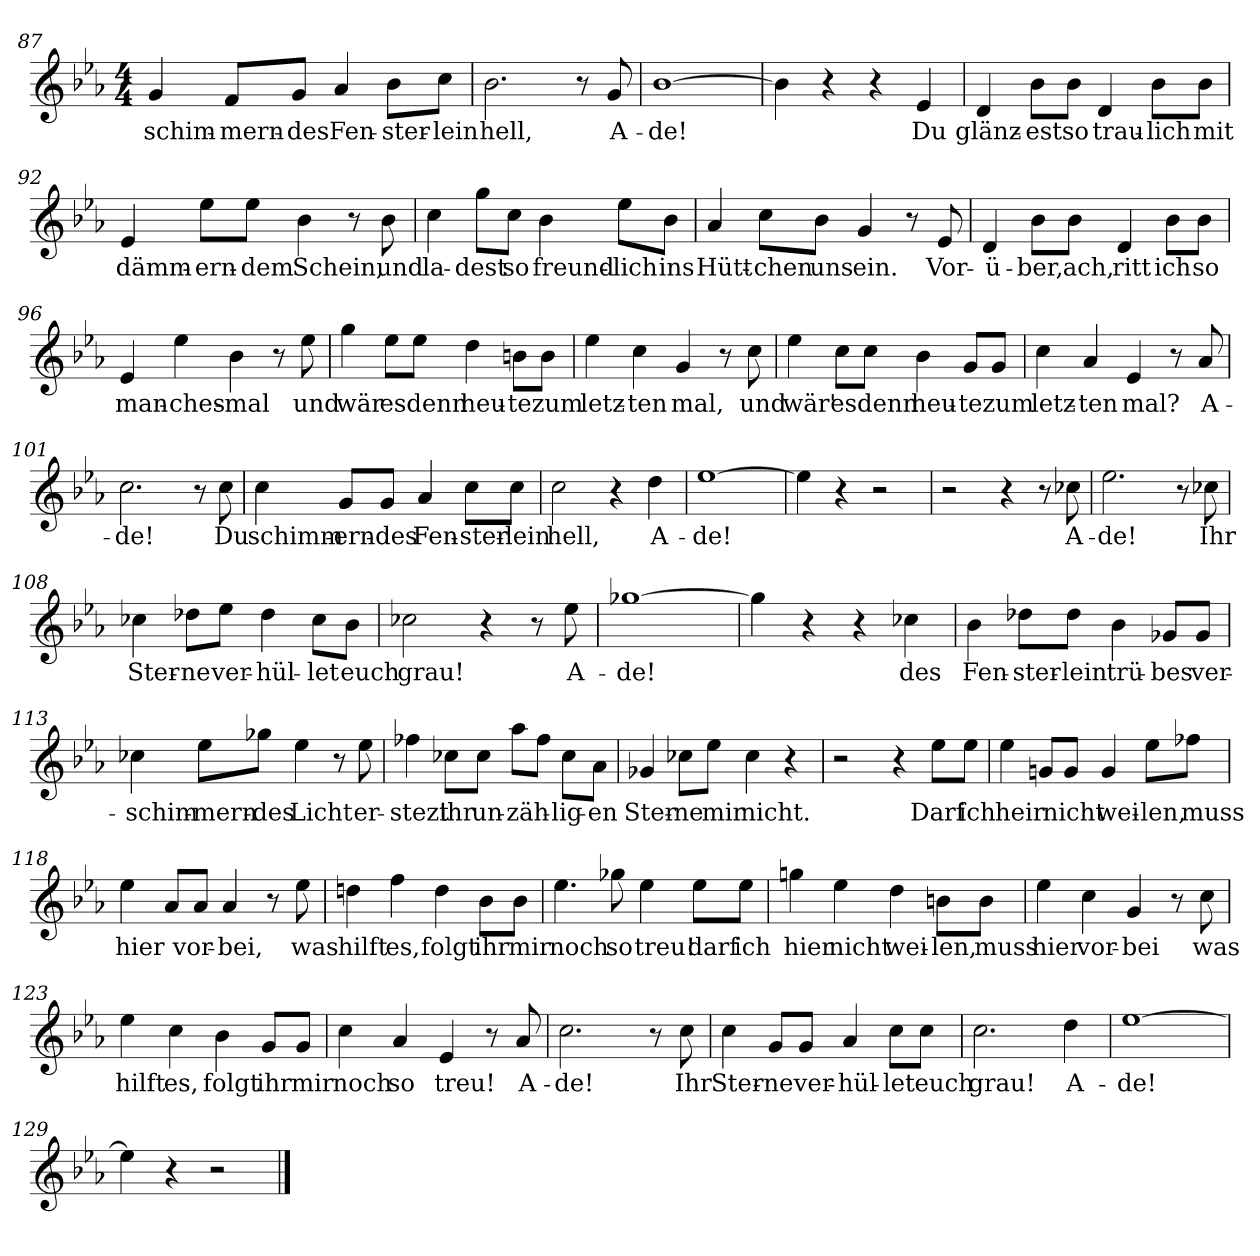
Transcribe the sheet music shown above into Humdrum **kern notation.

**kern	**text
*part1	*part1
*staff1	*staff1
*clefG2	*
*k[b-e-a-]	*
*M4/4	*
=87	=87
!	!LO:LY:b
4g/	schim-
!	!LO:LY:b
8f/L	-mern-
!	!LO:LY:b
8g/J	-des
!	!LO:LY:b
4a-/	Fen-
!	!LO:LY:b
8b-\L	-ster-
!	!LO:LY:b
8cc\J	-lein
=88	=88
!	!LO:LY:b
2.b-\	hell,
8r	.
!	!LO:LY:b
8g/	A-
=89	=89
!	!LO:LY:b
[1b-	-de!
!!LO:LB:g=z
=90	=90
4b-\]	.
4r	.
4r	.
!	!LO:LY:b
4e-/	Du
=91	=91
!	!LO:LY:b
4d/	glänz-
!	!LO:LY:b
8b-\L	-est
!	!LO:LY:b
8b-\J	so
!	!LO:LY:b
4d/	trau-
!	!LO:LY:b
8b-\L	-lich
!	!LO:LY:b
8b-\J	mit
=92	=92
!	!LO:LY:b
4e-/	dämm-
!	!LO:LY:b
8ee-\L	-ern-
!	!LO:LY:b
8ee-\J	-dem
!	!LO:LY:b
4b-\	Schein,
8r	.
!	!LO:LY:b
8b-\	und
=93	=93
!	!LO:LY:b
4cc\	la-
!	!LO:LY:b
8gg\L	-dest
!	!LO:LY:b
8cc\J	so
!	!LO:LY:b
4b-\	freund-
!	!LO:LY:b
8ee-\L	-lich
!	!LO:LY:b
8b-\J	ins
=94	=94
!	!LO:LY:b
4a-/	Hütt-
!	!LO:LY:b
8cc\L	-chen
!	!LO:LY:b
8b-\J	uns
!	!LO:LY:b
4g/	ein.
8r	.
!	!LO:LY:b
8e-/	Vor-
!!LO:LB:g=z
=95	=95
!	!LO:LY:b
4d/	-ü-
!	!LO:LY:b
8b-\L	-ber,
!	!LO:LY:b
8b-\J	ach,
!	!LO:LY:b
4d/	ritt
!	!LO:LY:b
8b-\L	ich
!	!LO:LY:b
8b-\J	so
=96	=96
!	!LO:LY:b
4e-/	man-
!	!LO:LY:b
4ee-\	-ches-
!	!LO:LY:b
4b-\	-mal
8r	.
!	!LO:LY:b
8ee-\	und
=97	=97
!	!LO:LY:b
4gg\	wär
!	!LO:LY:b
8ee-\L	es
!	!LO:LY:b
8ee-\J	denn
!	!LO:LY:b
4dd\	heu-
!	!LO:LY:b
8bn\L	-te
!	!LO:LY:b
8b\J	zum
=98	=98
!	!LO:LY:b
4ee-\	letz-
!	!LO:LY:b
4cc\	-ten
!	!LO:LY:b
4g/	mal,
8r	.
!	!LO:LY:b
8cc\	und
=99	=99
!	!LO:LY:b
4ee-\	wär'
!	!LO:LY:b
8cc\L	es
!	!LO:LY:b
8cc\J	denn
!	!LO:LY:b
4b-\	heu-
!	!LO:LY:b
8g/L	-te
!	!LO:LY:b
8g/J	zum
!!LO:LB:g=z
=100	=100
!	!LO:LY:b
4cc\	letz-
!	!LO:LY:b
4a-/	-ten
!	!LO:LY:b
4e-/	mal?
8r	.
!	!LO:LY:b
8a-/	A-
=101	=101
!	!LO:LY:b
2.cc\	-de!
8r	.
!	!LO:LY:b
8cc\	Du
=102	=102
!	!LO:LY:b
4cc\	schimm-
!	!LO:LY:b
8g/L	-ern-
!	!LO:LY:b
8g/J	-des
!	!LO:LY:b
4a-/	Fen-
!	!LO:LY:b
8cc\L	-ster-
!	!LO:LY:b
8cc\J	-lein
=103	=103
!	!LO:LY:b
2cc\	hell,
4r	.
!	!LO:LY:b
4dd\	A-
=104	=104
!	!LO:LY:b
[1ee-	-de!
=105	=105
4ee-\]	.
4r	.
2r	.
=106	=106
2r	.
4r	.
8r	.
!	!LO:LY:b
8cc-X\	A-
=107	=107
!	!LO:LY:b
2.ee-\	-de!
8r	.
!	!LO:LY:b
8cc-X\	Ihr
!!LO:LB:g=z
=108	=108
!	!LO:LY:b
4cc-X\	Ster-
!	!LO:LY:b
8dd-X\L	-ne
!	!LO:LY:b
8ee-\J	ver-
!	!LO:LY:b
4dd-\	-hül-
!	!LO:LY:b
8cc-\L	-let
!	!LO:LY:b
8b-\J	euch
=109	=109
!	!LO:LY:b
2cc-X\	grau!
4r	.
8r	.
!	!LO:LY:b
8ee-\	A-
=110	=110
!	!LO:LY:b
[1gg-X	-de!
=111	=111
4gg-\]	.
4r	.
4r	.
!	!LO:LY:b
4cc-X\	des
=112	=112
!	!LO:LY:b
4b-\	Fen-
!	!LO:LY:b
8dd-X\L	-ster-
!	!LO:LY:b
8dd-\J	-lein
!	!LO:LY:b
4b-\	trü-
!	!LO:LY:b
8g-X/L	-bes
!	!LO:LY:b
8g-/J	ver-
=113	=113
!	!LO:LY:b
4cc-X\	-schim-
!	!LO:LY:b
8ee-\L	-mern-
!	!LO:LY:b
8gg-X\J	-des
!	!LO:LY:b
4ee-\	Licht
8r	.
!	!LO:LY:b
8ee-\	er-
!!LO:LB:g=z
=114	=114
!	!LO:LY:b
4ff-X\	-stezt
!	!LO:LY:b
8cc-X\L	ihr
!	!LO:LY:b
8cc-\J	un-
!	!LO:LY:b
8aa-\L	-zäh-
8ff-\J	.
!	!LO:LY:b
8cc-\L	-lig-
!	!LO:LY:b
8a-\J	-en
=115	=115
!	!LO:LY:b
4g-X/	Ster-
!	!LO:LY:b
8cc-X\L	-ne
!	!LO:LY:b
8ee-\J	mir
!	!LO:LY:b
4cc-\	nicht.
4r	.
=116	=116
2r	.
4r	.
!	!LO:LY:b
8ee-\L	Darf
!	!LO:LY:b
8ee-\J	ich
=117	=117
!	!LO:LY:b
4ee-\	heir
8gn/L	.
!	!LO:LY:b
8g/J	nicht
!	!LO:LY:b
4g/	wei-
!	!LO:LY:b
8ee-\L	-len,
!	!LO:LY:b
8ff-X\J	muss
=118	=118
!	!LO:LY:b
4ee-\	hier
8a-/L	.
!	!LO:LY:b
8a-/J	vor-
!	!LO:LY:b
4a-/	-bei,
8r	.
!	!LO:LY:b
8ee-\	was
!!LO:LB:g=z
=119	=119
!	!LO:LY:b
4ddn\	hilft
!	!LO:LY:b
4ff\	es,
!	!LO:LY:b
4dd\	folgt
!	!LO:LY:b
8b-\L	ihr
!	!LO:LY:b
8b-\J	mir
=120	=120
!	!LO:LY:b
4.ee-\	noch
!	!LO:LY:b
8gg-X\	so
!	!LO:LY:b
4ee-\	treu!
!	!LO:LY:b
8ee-\L	darf
!	!LO:LY:b
8ee-\J	ich
=121	=121
!	!LO:LY:b
4ggn\	hier
!	!LO:LY:b
4ee-\	nicht
!	!LO:LY:b
4dd\	wei-
!	!LO:LY:b
8bn\L	-len,
!	!LO:LY:b
8b\J	muss
=122	=122
!	!LO:LY:b
4ee-\	hier
!	!LO:LY:b
4cc\	vor-
!	!LO:LY:b
4g/	-bei
8r	.
!	!LO:LY:b
8cc\	was
=123	=123
!	!LO:LY:b
4ee-\	hilft
!	!LO:LY:b
4cc\	es,
!	!LO:LY:b
4b-\	folgt
!	!LO:LY:b
8g/L	ihr
!	!LO:LY:b
8g/J	mir
!!LO:PB:g=z
=124	=124
!	!LO:LY:b
4cc\	noch
!	!LO:LY:b
4a-/	so
!	!LO:LY:b
4e-/	treu!
8r	.
!	!LO:LY:b
8a-/	A-
=125	=125
!	!LO:LY:b
2.cc\	de!
8r	.
!	!LO:LY:b
8cc\	Ihr
=126	=126
!	!LO:LY:b
4cc\	Ster-
!	!LO:LY:b
8g/L	-ne
!	!LO:LY:b
8g/J	ver-
!	!LO:LY:b
4a-/	-hül-
!	!LO:LY:b
8cc\L	-let
!	!LO:LY:b
8cc\J	euch
=127	=127
!	!LO:LY:b
2.cc\	grau!
!	!LO:LY:b
4dd\	A-
=128	=128
!	!LO:LY:b
[1ee-	-de!
=129	=129
4ee-\]	.
4r	.
2r	.
==	==
*-	*-
